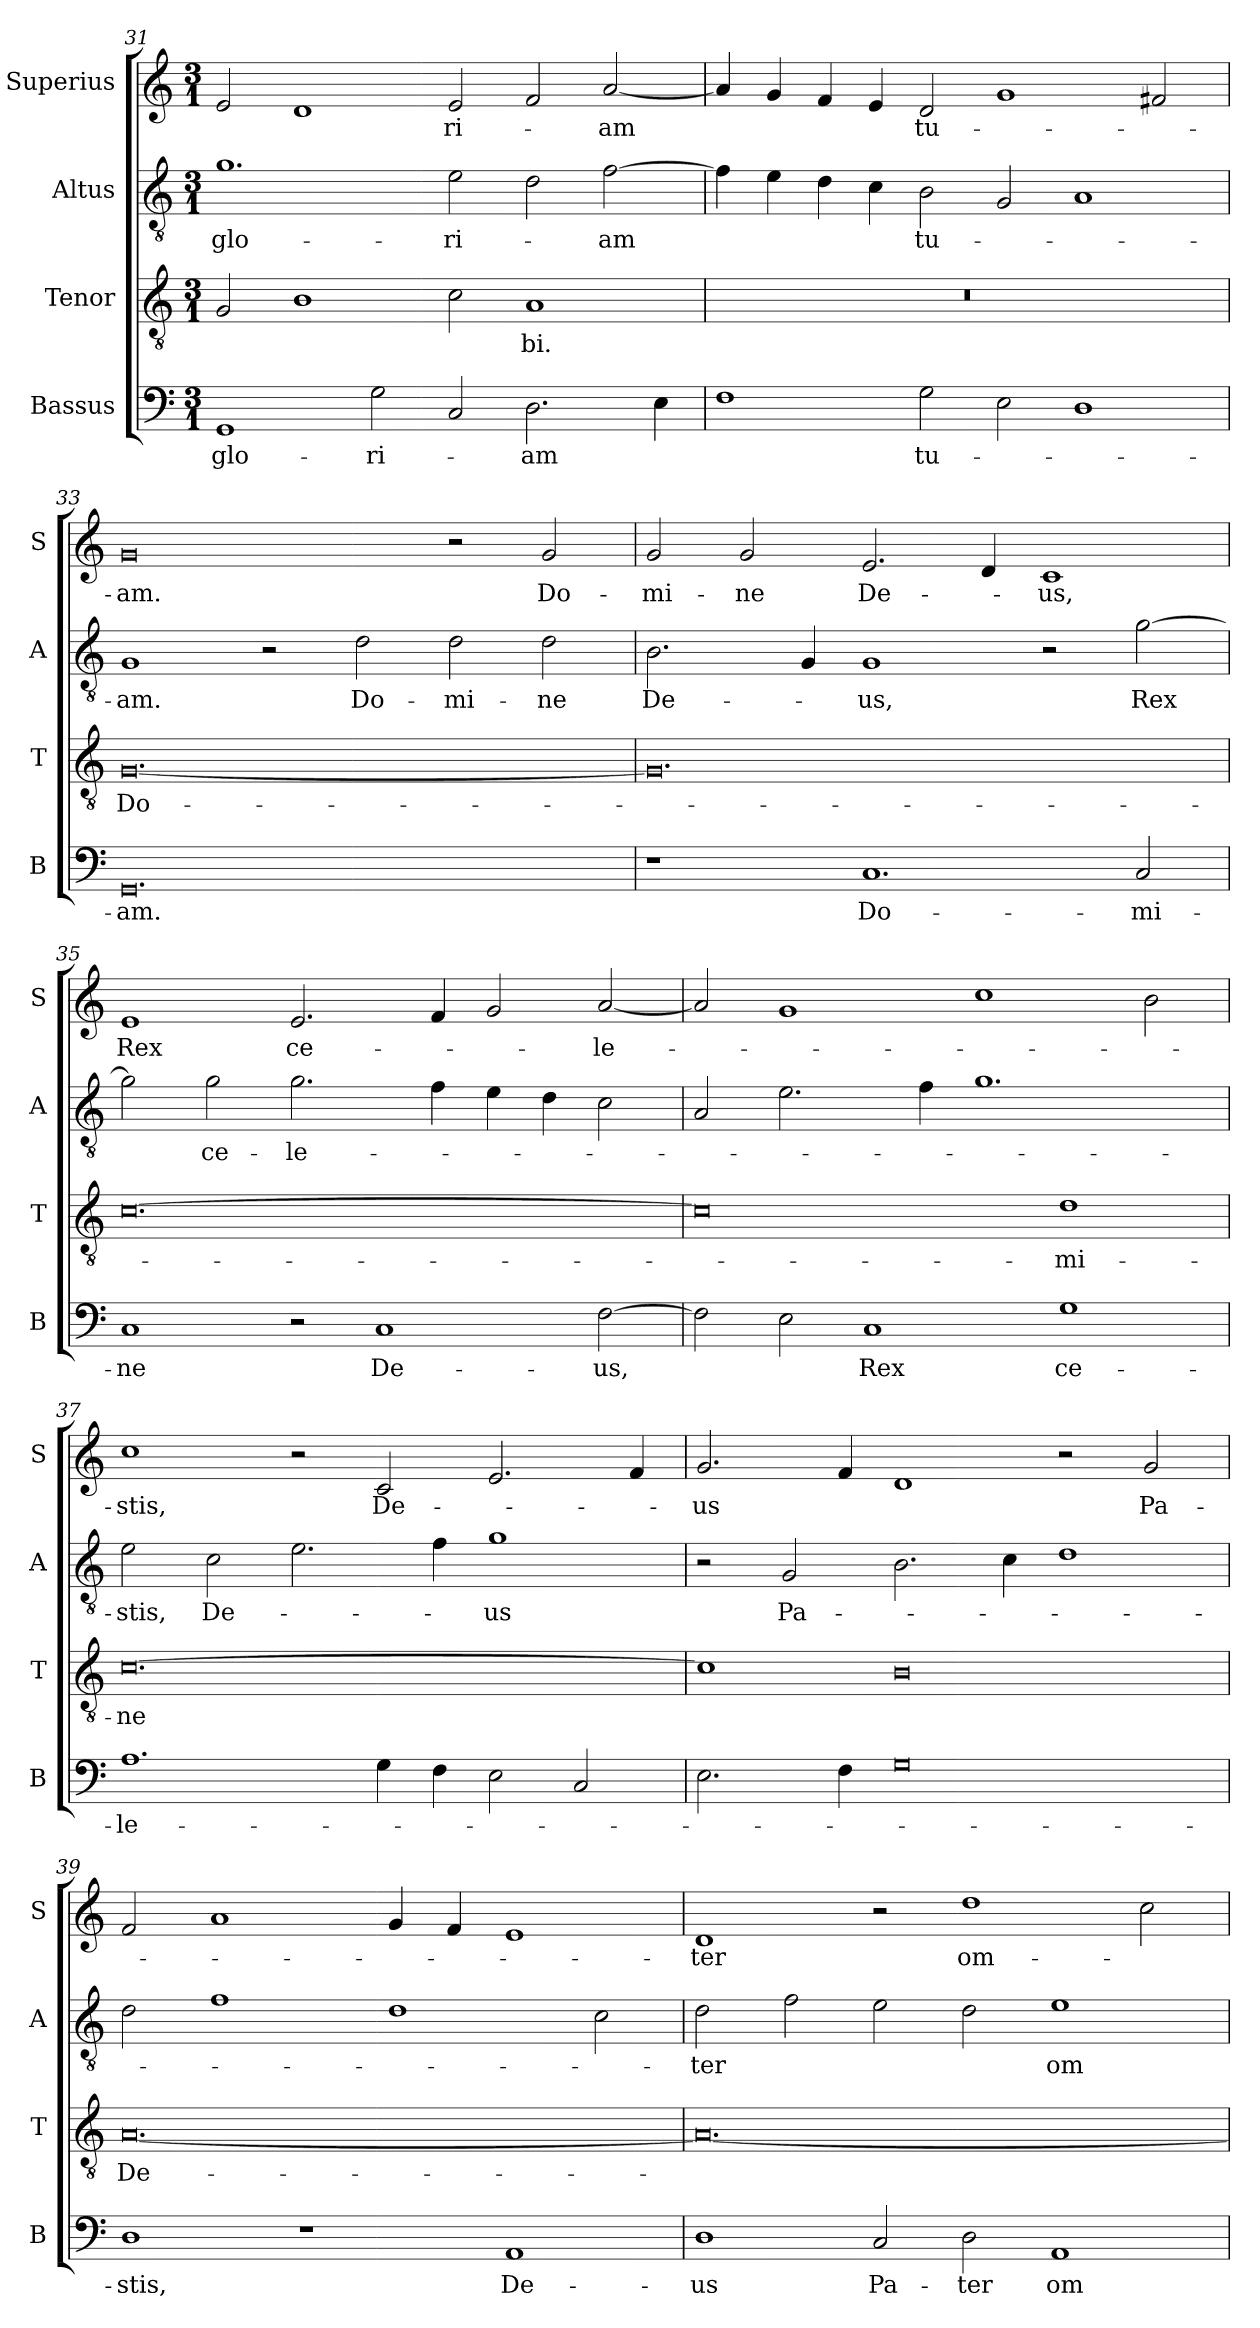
**kern	**text	**kern	**text	**kern	**text	**kern	**text
*part4	*part4	*part3	*part3	*part2	*part2	*part1	*part1
*staff4	*staff4	*staff3	*staff3	*staff2	*staff2	*staff1	*staff1
*I"Bassus	*	*I"Tenor	*	*I"Altus	*	*I"Superius	*
*I'B	*	*I'T	*	*I'A	*	*I'S	*
*clefF4	*	*clefGv2	*	*clefGv2	*	*clefG2	*
*k[]	*	*k[]	*	*k[]	*	*k[]	*
*M3/1	*	*M3/1	*	*M3/1	*	*M3/1	*
=31	=31	=31	=31	=31	=31	=31	=31
!	!	!	!	!	!LO:LY:i	!	!
1GG	glo-	2G	.	1.g	glo-	2e	.
.	.	1B	.	.	.	1d	.
2G	-ri-	.	.	.	.	.	.
!	!	!	!	!	!LO:LY:i	!	!
2C	.	2c	.	2e	-ri-	2e	-ri-
2.D	-am	1A	-bi.	2d	.	2f	.
!	!	!	!	!	!LO:LY:i	!	!
.	.	.	.	[2f	-am	[2a	-am
4E	.	.	.	.	.	.	.
=32	=32	=32	=32	=32	=32	=32	=32
1F	.	0.r	.	4f]	.	4a]	.
.	.	.	.	4e	.	4g	.
.	.	.	.	4d	.	4f	.
.	.	.	.	4c	.	4e	.
!	!	!	!	!	!LO:LY:i	!	!
2G	tu-	.	.	2B	tu-	2d	tu-
2E	.	.	.	2G	.	1g	.
1D	.	.	.	1A	.	.	.
.	.	.	.	.	.	2f#X	.
=33	=33	=33	=33	=33	=33	=33	=33
!	!	!	!LO:LY:i	!	!LO:LY:i	!	!
0.GG	-am.	[0.G	Do-	1G	-am.	0g	-am.
.	.	.	.	2r	.	.	.
.	.	.	.	2d	Do-	.	.
.	.	.	.	2d	-mi-	2r	.
.	.	.	.	2d	-ne	2g	Do-
=34	=34	=34	=34	=34	=34	=34	=34
1r	.	0.G]	.	2.B	De-	2g	-mi-
.	.	.	.	.	.	2g	-ne
.	.	.	.	4G	.	.	.
1.C	Do-	.	.	1G	-us,	2.e	De-
.	.	.	.	.	.	4d	.
.	.	.	.	2r	.	1c	-us,
2C	-mi-	.	.	[2g	Rex	.	.
=35	=35	=35	=35	=35	=35	=35	=35
1C	-ne	[0.c	.	2g]	.	1e	Rex
.	.	.	.	2g	ce-	.	.
2r	.	.	.	2.g	-le-	2.e	ce-
1C	De-	.	.	.	.	.	.
.	.	.	.	4f	.	4f	.
.	.	.	.	4e	.	2g	.
.	.	.	.	4d	.	.	.
[2F	-us,	.	.	2c	.	[2a	-le-
=36	=36	=36	=36	=36	=36	=36	=36
2F]	.	0c]	.	2A	.	2a]	.
2E	.	.	.	2.e	.	1g	.
1C	Rex	.	.	.	.	.	.
.	.	.	.	4f	.	.	.
.	.	.	.	1.g	.	1cc	.
!	!	!	!LO:LY:i	!	!	!	!
1G	ce-	1d	-mi-	.	.	.	.
.	.	.	.	.	.	2b	.
=37	=37	=37	=37	=37	=37	=37	=37
!	!	!	!LO:LY:i	!	!	!	!
1.A	-le-	[0.c	-ne	2e	-stis,	1cc	-stis,
.	.	.	.	2c	De-	.	.
.	.	.	.	2.e	.	2r	.
4G	.	.	.	.	.	2c	De-
4F	.	.	.	4f	.	.	.
2E	.	.	.	1g	-us	2.e	.
2C	.	.	.	.	.	.	.
.	.	.	.	.	.	4f	.
=38	=38	=38	=38	=38	=38	=38	=38
2.E	.	1c]	.	2r	.	2.g	-us
.	.	.	.	2G	Pa-	.	.
4F	.	.	.	.	.	4f	.
0G	.	0B	.	2.B	.	1d	.
.	.	.	.	4c	.	.	.
.	.	.	.	1d	.	2r	.
.	.	.	.	.	.	2g	Pa-
=39	=39	=39	=39	=39	=39	=39	=39
!	!	!	!LO:LY:i	!	!	!	!
1D	-stis,	[0.A	De-	2d	.	2f	.
.	.	.	.	1f	.	1a	.
1r	.	.	.	.	.	.	.
.	.	.	.	1d	.	4g	.
.	.	.	.	.	.	4f	.
1AA	De-	.	.	.	.	1e	.
.	.	.	.	2c	.	.	.
=40	=40	=40	=40	=40	=40	=40	=40
1D	-us	0.A_	.	2d	-ter	1d	-ter
.	.	.	.	2f	.	.	.
2C	Pa-	.	.	2e	.	2r	.
2D	-ter	.	.	2d	.	1dd	om-
1AA	om-	.	.	1e	om-	.	.
.	.	.	.	.	.	2cc	.
=	=	=	=	=	=	=	=
*-	*-	*-	*-	*-	*-	*-	*-
